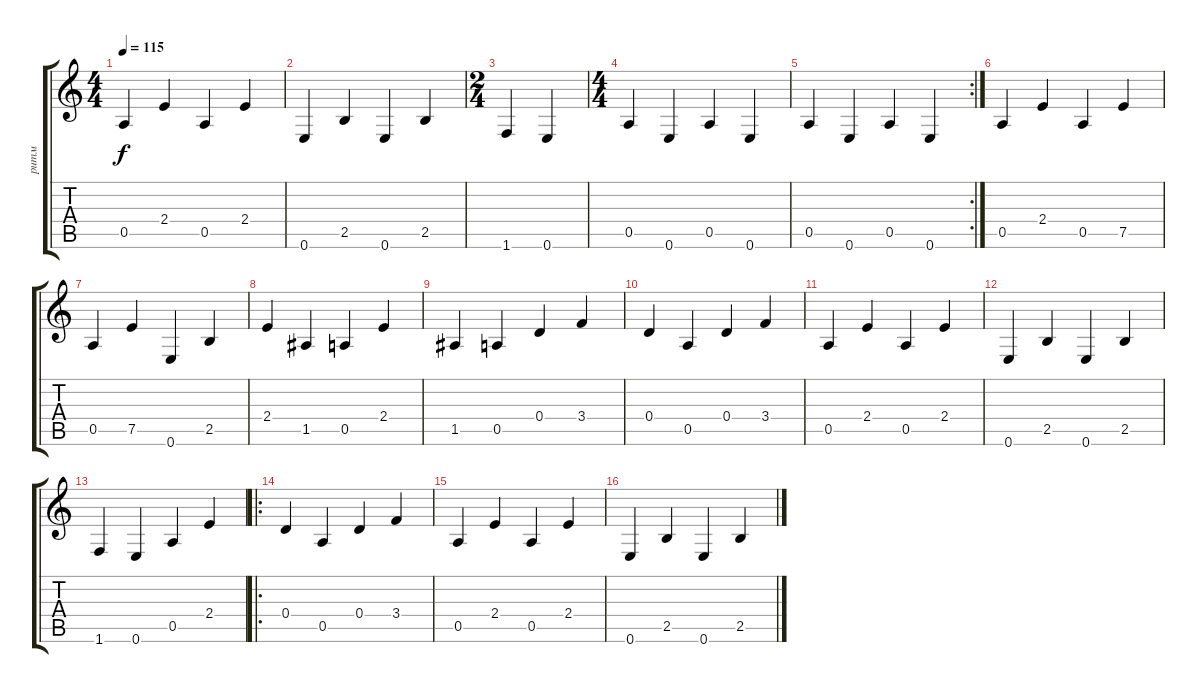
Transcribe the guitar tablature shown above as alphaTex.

\track ("ритм" "ритм") {instrument acousticguitarsteel}
\staff {score tabs}
\tuning (E4 B3 G3 D3 A2 E2) {hide}
\ts (4 4)
\tempo 115
\clef g2
\ks aminor
0.5.4{dy f} 2.4.4 0.5.4 2.4.4 |
0.6.4 2.5.4 0.6.4 2.5.4 |
\ts (2 4)
1.6.4 0.6.4 |
\ts (4 4)
0.5.4 0.6.4 0.5.4 0.6.4 |
\rc 2
0.5.4 0.6.4 0.5.4 0.6.4 |
0.5.4 2.4.4 0.5.4 7.5.4 |
0.5.4 7.5.4 0.6.4 2.5.4 |
2.4.4 1.5.4 0.5.4 2.4.4 |
1.5.4 0.5.4 0.4.4 3.4.4 |
0.4.4 0.5.4 0.4.4 3.4.4 |
0.5.4 2.4.4 0.5.4 2.4.4 |
0.6.4 2.5.4 0.6.4 2.5.4 |
1.6.4 0.6.4 0.5.4 2.4.4 |
\ro
0.4.4 0.5.4 0.4.4 3.4.4 |
0.5.4 2.4.4 0.5.4 2.4.4 |
0.6.4 2.5.4 0.6.4 2.5.4
